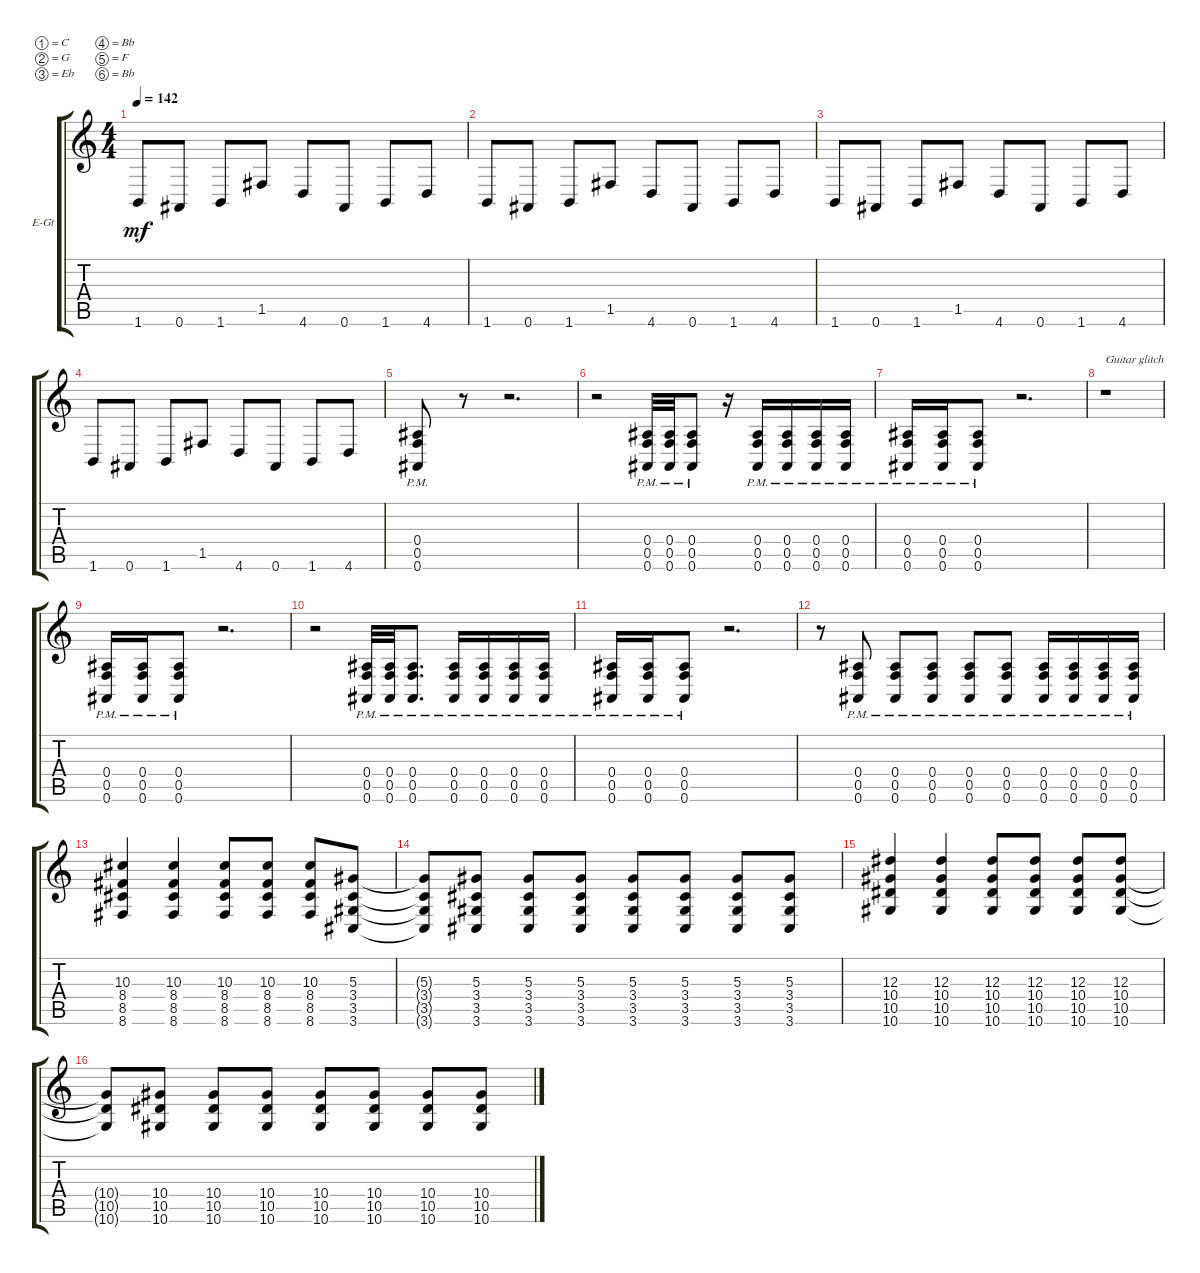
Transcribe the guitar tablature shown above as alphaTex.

\defaultSystemsLayout 4
\bracketExtendMode groupsimilarinstruments
\firstSystemTrackNameOrientation horizontal
\otherSystemsTrackNameOrientation horizontal
\track ("Guitar 2" "E-Gt") {instrument distortionguitar}
\staff {score tabs}
\tuning (C4 G3 Eb3 Bb2 F2 Bb1)
\ts (4 4)
\tempo 142
\clef g2
\scale
0.333333
\ks c
1.6.8{dy mf} 0.6.8 1.6.8 1.5.8 4.6.8 0.6.8 1.6.8 4.6.8 |
\scale
0.333333 1.6.8 0.6.8 1.6.8 1.5.8 4.6.8 0.6.8 1.6.8 4.6.8 |
\scale
0.333333 1.6.8 0.6.8 1.6.8 1.5.8 4.6.8 0.6.8 1.6.8 4.6.8 |
\scale
0.333333 1.6.8 0.6.8 1.6.8 1.5.8 4.6.8 0.6.8 1.6.8 4.6.8 |
\scale
0.333333 (0.6{pm} 0.5{pm} 0.4{pm}).8 r.8 r.2{d} |
\scale
0.333333 r.2 (0.6{pm} 0.5{pm} 0.4{pm}).32 (0.6{pm} 0.4{pm} 0.5{pm}).32 (0.6{pm} 0.5{pm} 0.4{pm}).8 r.16 (0.4{pm} 0.5{pm} 0.6{pm}).16 (0.4{pm} 0.5{pm} 0.6{pm}).16 (0.4{pm} 0.5{pm} 0.6{pm}).16 (0.4{pm} 0.5{pm} 0.6{pm}).16 |
\scale
0.333333 (0.4{pm} 0.5{pm} 0.6{pm}).16 (0.6{pm} 0.4{pm} 0.5{pm}).16 (0.5{pm} 0.6{pm} 0.4{pm}).8 r.2{d} |
\scale
0.333333 r.1{txt "Guitar glitch"} |
\scale
0.333333 (0.4{pm} 0.5{pm} 0.6{pm}).16 (0.6{pm} 0.4{pm} 0.5{pm}).16 (0.5{pm} 0.6{pm} 0.4{pm}).8 r.2{d} |
\scale
0.333333 r.2 (0.6{pm} 0.5{pm} 0.4{pm}).32 (0.6{pm} 0.4{pm} 0.5{pm}).32 (0.6{pm} 0.5{pm} 0.4{pm}).8{d} (0.4{pm} 0.5{pm} 0.6{pm}).16 (0.4{pm} 0.5{pm} 0.6{pm}).16 (0.4{pm} 0.5{pm} 0.6{pm}).16 (0.4{pm} 0.5{pm} 0.6{pm}).16 |
\scale
0.333333 (0.4{pm} 0.5{pm} 0.6{pm}).16 (0.6{pm} 0.4{pm} 0.5{pm}).16 (0.5{pm} 0.6{pm} 0.4{pm}).8 r.2{d} |
\scale
0.333333 r.8 (0.4{pm} 0.5{pm} 0.6{pm}).8 (0.4{pm} 0.5{pm} 0.6{pm}).8 (0.4{pm} 0.5{pm} 0.6{pm}).8 (0.4{pm} 0.5{pm} 0.6{pm}).8 (0.4{pm} 0.5{pm} 0.6{pm}).8 (0.4{pm} 0.5{pm} 0.6{pm}).16 (0.4{pm} 0.5{pm} 0.6{pm}).16 (0.4{pm} 0.5{pm} 0.6{pm}).16 (0.4{pm} 0.5{pm} 0.6{pm}).16 |
\scale
0.333333 (8.4 8.5 8.6 10.3).4 (8.6 8.5 8.4 10.3).4 (8.4 8.5 8.6 10.3).8 (8.6 8.5 8.4 10.3).8 (8.4 8.5 8.6 10.3).8 (3.6 3.5 3.4 5.3).8 |
\scale
0.333333 (3.4{t} 3.5{t} 3.6{t} 5.3{t}).8 (3.4 3.5 3.6 5.3).8 (3.6 3.5 3.4 5.3).8 (3.6 3.5 3.4 5.3).8 (3.6 3.5 3.4 5.3).8 (3.6 3.5 3.4 5.3).8 (3.6 3.5 3.4 5.3).8 (3.6 3.5 3.4 5.3).8 |
\scale
0.333333 (10.4 10.5 10.6 12.3).4 (10.6 10.5 10.4 12.3).4 (10.4 10.5 10.6 12.3).8 (10.4 10.5 10.6 12.3).8 (10.4 10.5 10.6 12.3).8 (10.4 10.5 10.6 12.3).8 |
\scale
0.333333 (10.5{t} 10.6{t} 10.4{t}).8 (10.4 10.5 10.6).8 (10.4 10.5 10.6).8 (10.4 10.5 10.6).8 (10.4 10.5 10.6).8 (10.4 10.5 10.6).8 (10.4 10.5 10.6).8 (10.4 10.5 10.6).8
